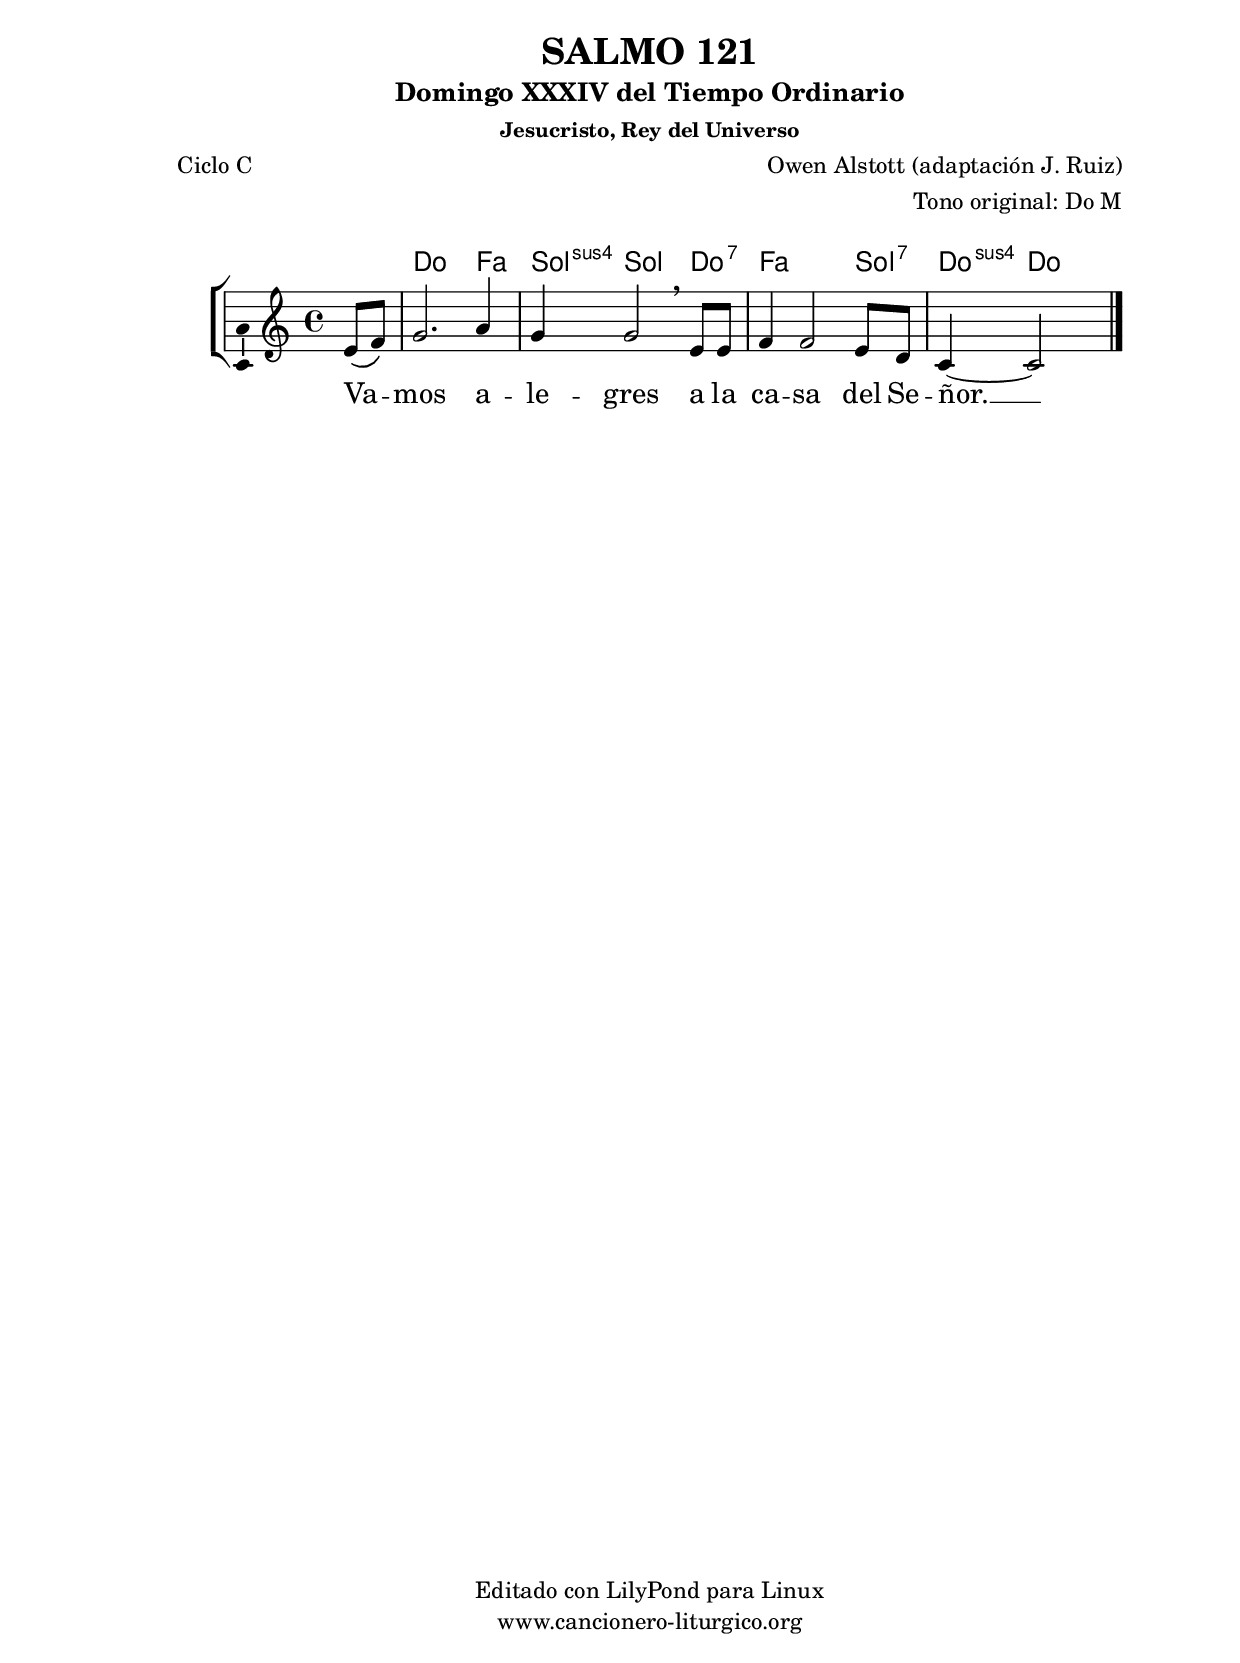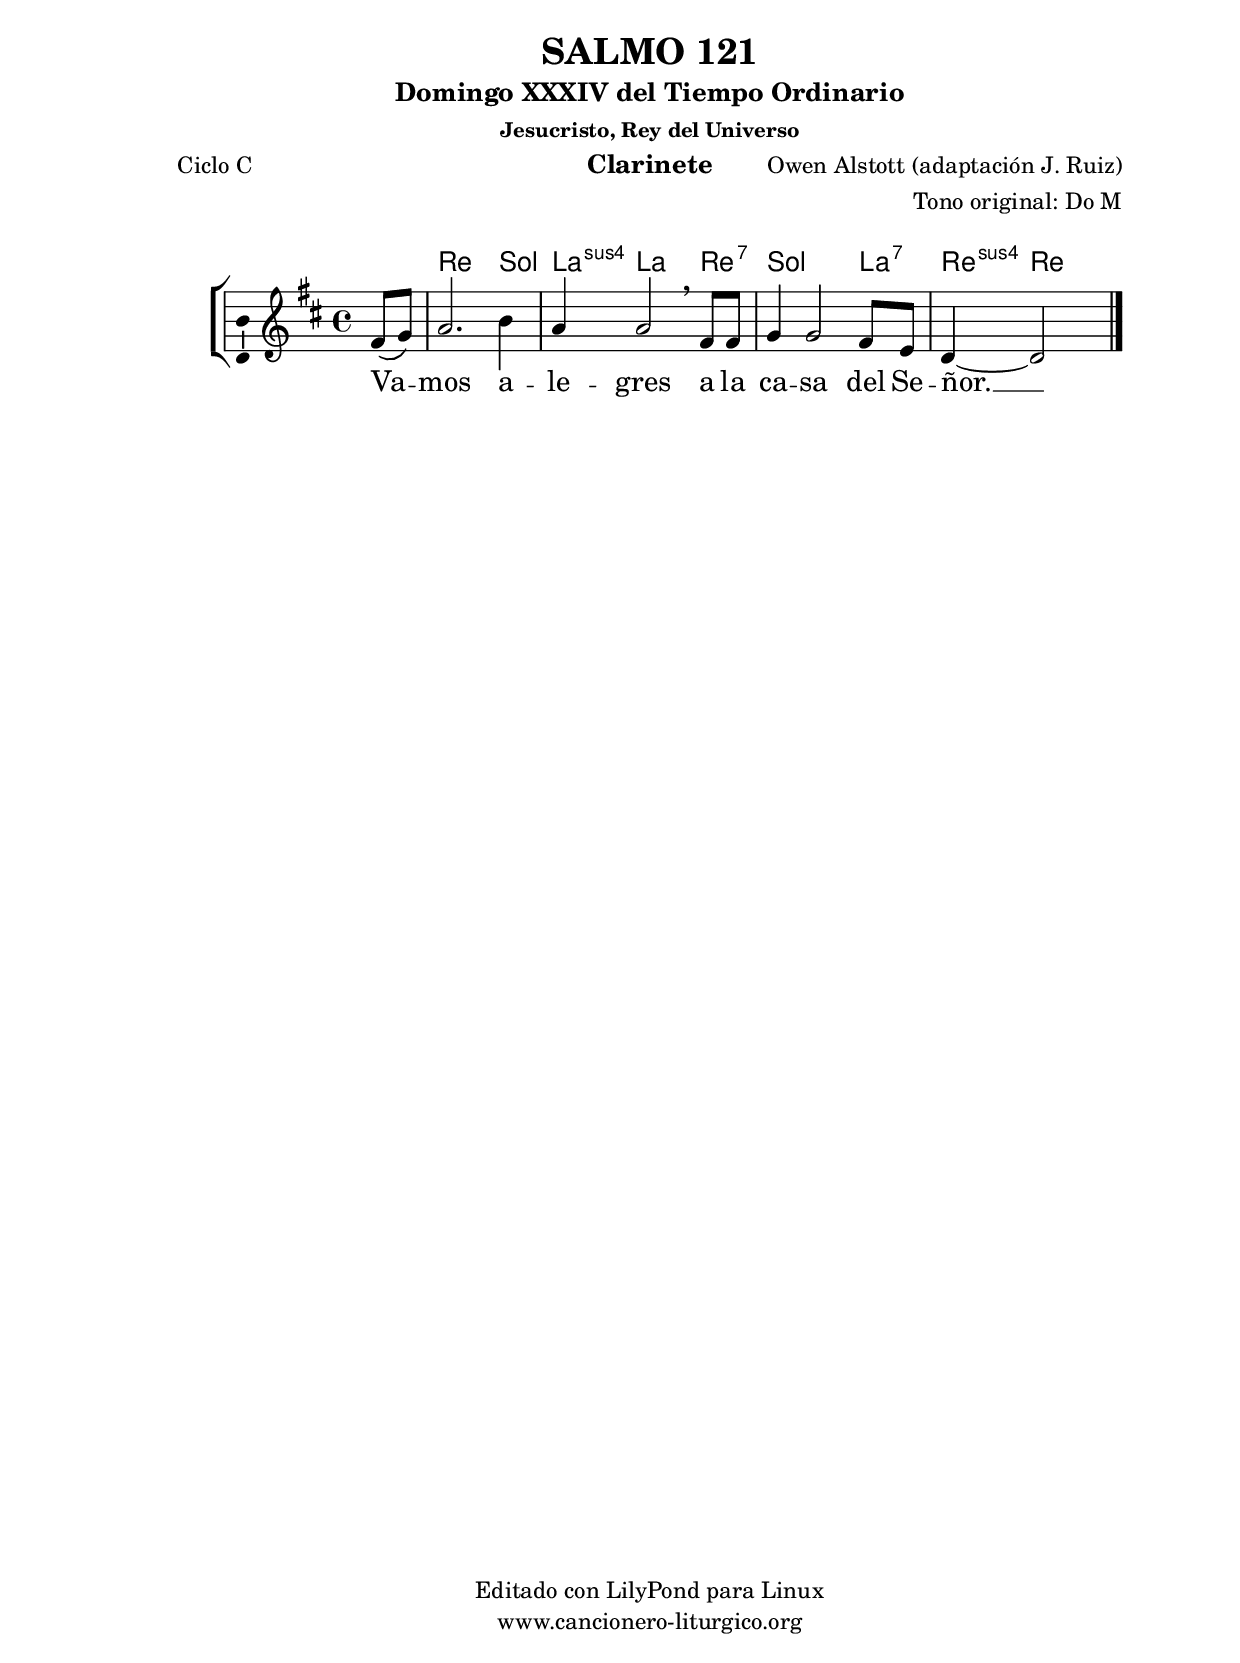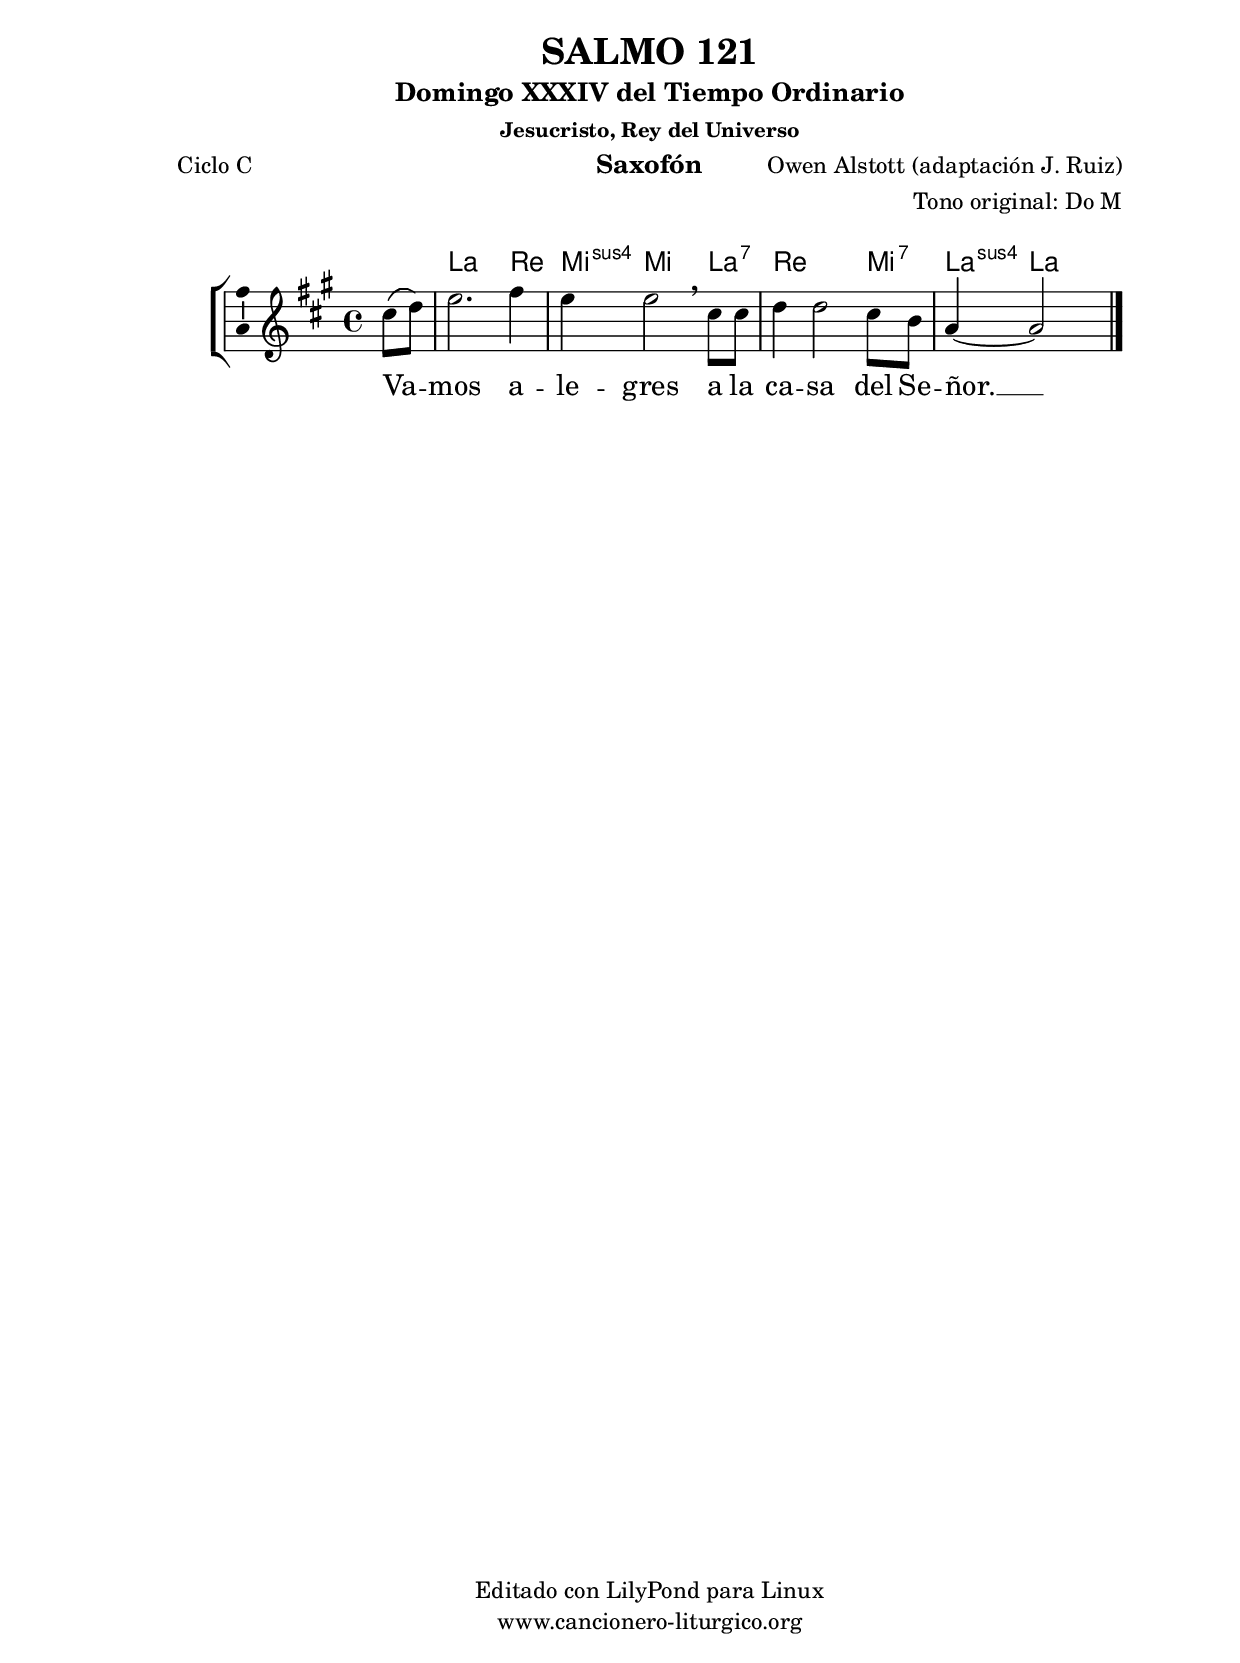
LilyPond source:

%
%para convertir .midi en .wav:
%timidity filename.midi -Ow -o finename.wav
%
%
%Para convertir de .wav a .mp3:
%lame -h -m j filename.wav
%
%
%para escuchar el midi:
%timidity nombrefichero.midi
%


%versión de lilypond para la que se ha escrito esta partitura:
\version "2.16.0"

	%Tamaño papel
	#(set-default-paper-size "a4")
	%Tamaño partitura
	#(set-global-staff-size 20)
	%No responde al pulsar sobre una nota
	#(ly:set-option 'point-and-click #f)

%parámetros del encabezamiento:
\header {
	title = "SALMO 121"
	subtitle = "Domingo XXXIV del Tiempo Ordinario"
	subsubtitle = "Jesucristo, Rey del Universo"
	composer = "Owen Alstott (adaptación J. Ruiz)"
	poet = "Ciclo C"
	meter = ""
	arranger = "Tono original: Do M"
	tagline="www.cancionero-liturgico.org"
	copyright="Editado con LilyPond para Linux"
	tiempo = "Ordinario"
	usos = "Salmo"
	letra = "Vamos alegres a la casa del Señor."
	}

%parámetros asociados al papel:
\paper  {
	oddHeaderMarkup = \markup {\fill-line { \on-the-fly #not-first-page \fromproperty #'header:title \on-the-fly #not-first-page \fromproperty #'header:composer }}
	evenHeaderMarkup = \markup {\fill-line { \fromproperty #'header:composer \fromproperty #'header:title }}
	#(set-paper-size "a4")
	print-page-number = ##f
	first-page-number = 1
	print-first-page-number = ##f
%	head-separation = 3.0 \cm
	top-margin = 2.0 \cm
	bottom-margin = 0.5\cm
%%%	bottom-margin = -1.0\cm
	left-margin = 3.0 \cm
	line-width = 16.0 \cm 
	indent = 8\mm
	interscoreline = 2.\mm
	between-system-space = 15\mm
%	para que las partituras no llenen la hoja:
	ragged-bottom = ##t
%	idem para la última hoja:
	ragged-last-bottom = ##f
%	para que las partituras llenen el ancho del papel:
	ragged-last = ##f
	after-title-space = 2.5 \cm
%page-count=1
%system-count=1

	%Flexible Vertical Spacing
%	markup-markup-spacing =
%	#'((basic-distance . 15) (minimum-distance . 15) (padding . 3))
	markup-system-spacing =
	#'((basic-distance . 15) (minimum-distance . 15) (padding . 3))
	system-system-spacing =
	#'((basic-distance . 15) (minimum-distance . 15) (padding . 3))
	score-system-spacing =
	#'((basic-distance . 15) (minimum-distance . 15) (padding . 5))
%	top-system-spacing = % header
%	#'((basic-distance . 8) (minimum-distance . 0) (padding . 3))
%	top-markup-spacing =
%	#'((basic-distance . 20) (minimum-distance . 20) (padding . 3))
	last-bottom-spacing = % footer
	#'((basic-distance . 5) (minimum-distance . 5) (padding . 3))
%	score-markup-spacing =
%	#'((basic-distance . 16) (minimum-distance . 13) (padding . 3))

	}


%parámetros que afectan a toda la partitura:
global =  {
	%clave de sol (G):
	\clef G
	%armadura:
%	\transpose g f
	\key c \major
	\tempo 4=90
	\set Score.tempoHideNote = ##t
	}


acordes = {
	\italianChords
	\chordmode {
%	\transpose g f
{
s4 c2. f4
g4:sus4 g2 c4:7
f2. g4:7
c4:sus4 c2 s4
	}
	}
}


melodia = 
%	\transpose g f
{
	\relative c'{
	\time 4/4

\partial4 e8 \(f\)
g2. a4
g4 g2 \breathe e8 e
f4 f2 e8 d
c4~c2 s4

	\bar "|."
	}
	}


texto = \lyricmode {
Va -- _ mos a -- le -- gres
a la ca -- sa del Se -- ñor. __
	}


acordesStaff = \context ChordNames = acordesStaff <<
	\set chordChanges = ##t
	\acordes
	>>


vozStaff = \context Voice = vozStaff
\with {\consists "Ambitus_engraver"}
<<
%	\set Staff.instrumentName = ""
%	\set Staff.shortInstrumentName = ""
%	\set Staff.midiInstrument = #"clarinet"
%	\set Staff.midiInstrument = #"cello"
%	\set Staff.midiInstrument = #"flute"
	\set Staff.midiInstrument = #"electric guitar (jazz)"
%	\set Staff.midiInstrument = #"english horn"
%	\set Staff.midiInstrument = #"violin"
%	\set Staff.midiInstrument = #"glockenspiel"
	\set Staff.midiMinimumVolume = #0.7
	\set Staff.midiMaximumVolume = #0.9
	\global
	\melodia
	>>


textoStaff = \context Lyrics = textoStaff <<
	\lyricsto vozStaff \texto
	>>

\book {
	\score {
		\context ChoirStaff {
			\override StaffGroup.SystemStartBracket #'collapse-height = #1
			\override Score.SystemStartBar #'collapse-height = #1
			<<
			\acordesStaff
			\vozStaff
			\textoStaff
			>>
			}
		\layout {
	    		\context {
				\Lyrics
				\override LyricText #'font-size = #2
				}
	   		 \context {
				\Score
				%fontSize = #3
				\override StaffSymbol #'staff-space = #(magstep +3)
				%\override Beam #'thickness = #0.55
				%\override SpacingSpanner #'spacing-increment = #1.0
				%\override Slur #'height-limit = #1.5
				}
			}
		}
	\score {
		\unfoldRepeats
		\context ChoirStaff {
			<<
			\acordesStaff
			\vozStaff
			>>
			}
		\midi {
	  		\context {
	  			\Score
				tempoWholesPerMinute = #(ly:make-moment 70 4)
				}
			}
		}
	}

%Partitura para clarinete
#(define output-suffix "C")
\book {
	\header{
		instrument = "Clarinete"
		}
	\score {
		\context ChoirStaff {
			\override StaffGroup.SystemStartBracket #'collapse-height = #1
			\override Score.SystemStartBar #'collapse-height = #1
\transpose c d
			<<
			\acordesStaff
			\vozStaff
			\textoStaff
			>>
			}
		\layout {
	    		\context {
				\Lyrics
				\override LyricText #'font-size = #2
				}
	   		 \context {
				\Score
				%fontSize = #3
				\override StaffSymbol #'staff-space = #(magstep +3)
				%\override Beam #'thickness = #0.55
				%\override SpacingSpanner #'spacing-increment = #1.0
				%\override Slur #'height-limit = #1.5
				}
			}
		}
	}

%Partitura para saxofón
#(define output-suffix "S")
\book {
	\header{
		instrument = "Saxofón"
		}
	\score {
		\context ChoirStaff {
			\override StaffGroup.SystemStartBracket #'collapse-height = #1
			\override Score.SystemStartBar #'collapse-height = #1
\transpose c a
			<<
			\acordesStaff
			\vozStaff
			\textoStaff
			>>
			}
		\layout {
	    		\context {
				\Lyrics
				\override LyricText #'font-size = #2
				}
	   		 \context {
				\Score
				%fontSize = #3
				\override StaffSymbol #'staff-space = #(magstep +3)
				%\override Beam #'thickness = #0.55
				%\override SpacingSpanner #'spacing-increment = #1.0
				%\override Slur #'height-limit = #1.5
				}
			}
		}
	}

